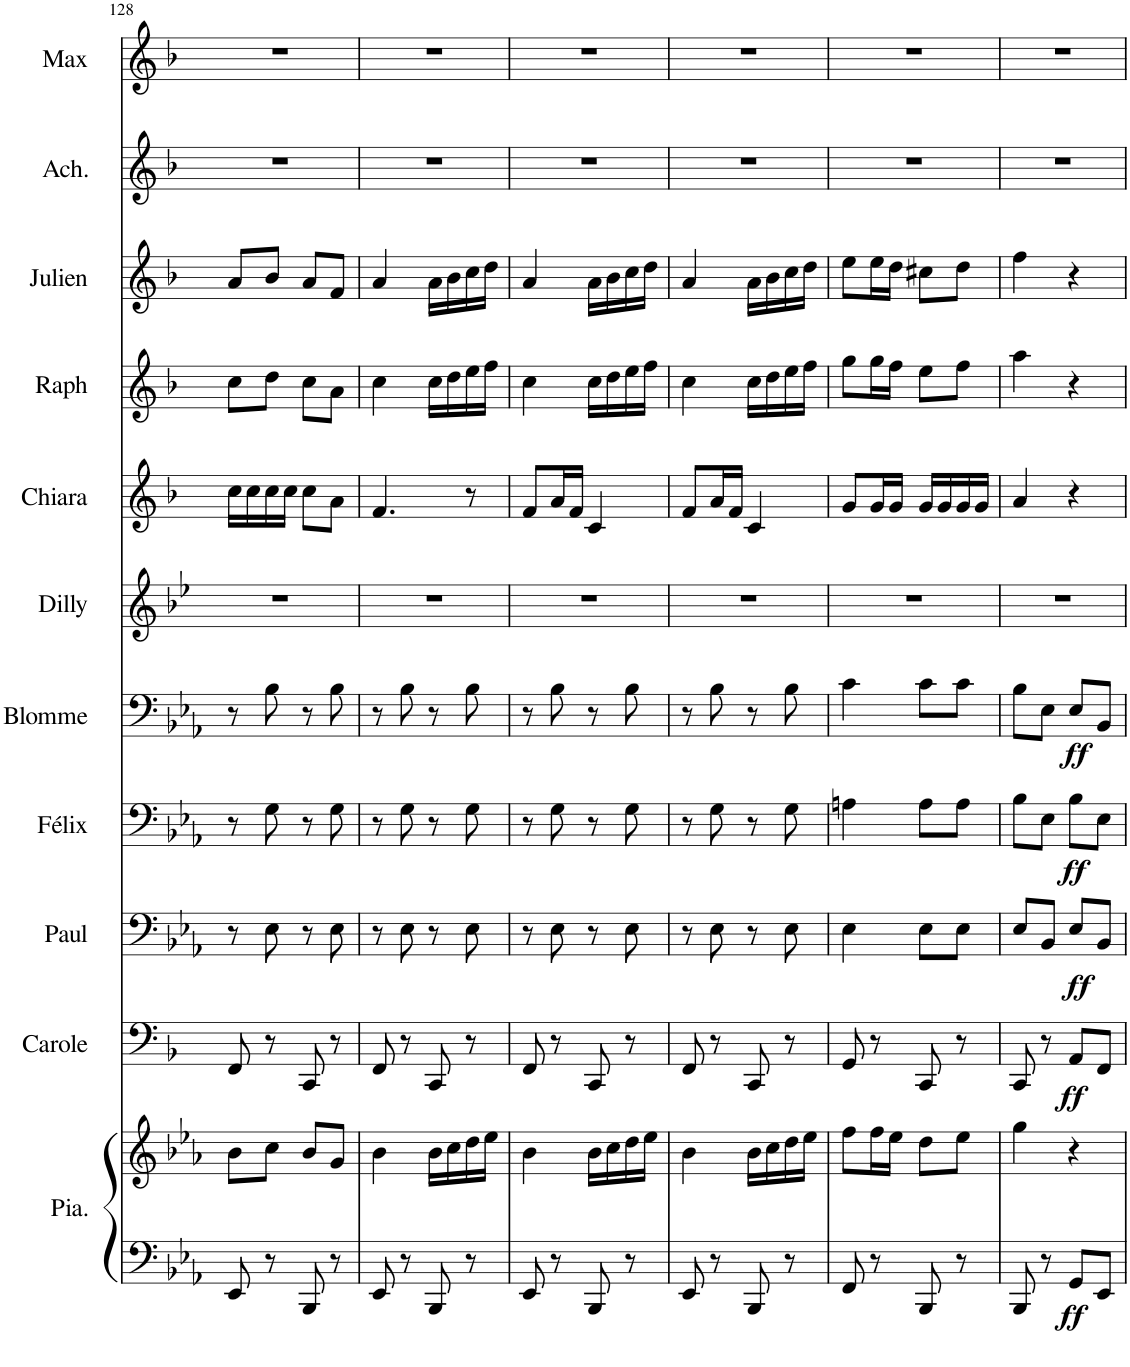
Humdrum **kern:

**kern	**kern	**dynam	**kern	**dynam	**kern	**dynam	**kern	**dynam	**kern	**dynam	**kern	**kern	**kern	**kern	**kern	**kern
*part11	*part11	*part11	*part10	*part10	*part9	*part9	*part8	*part8	*part7	*part7	*part6	*part5	*part4	*part3	*part2	*part1
*staff12	*staff11	*staff11/12	*staff10	*staff10	*staff9	*staff9	*staff8	*staff8	*staff7	*staff7	*staff6	*staff5	*staff4	*staff3	*staff2	*staff1
*I"Piano	*	*	*I"Carole	*	*I"Paul	*	*I"Félix	*	*I"Blomme	*	*I"Dilly	*I"Chiara	*I"Raphaël	*I"Frou-Frou	*I"Achille	*I"Maxime
*I'Pia.	*	*	*I'Carole	*	*I'Paul	*	*I'Félix	*	*I'Blomme	*	*I'Dilly	*I'Chiara	*I'Raph	*	*I'Ach.	*I'Max
!!LO:PB:g=z
*clefF4	*clefG2	*	*clefF4	*	*clefF4	*	*clefF4	*	*clefF4	*	*clefG2	*clefG2	*clefG2	*clefG2	*clefG2	*clefG2
*	*	*	*Trd1c2	*	*	*	*	*	*	*	*Trd4c7	*Trd1c2	*Trd1c2	*Trd1c2	*Trd1c2	*Trd1c2
*k[b-e-a-]	*k[b-e-a-]	*	*k[b-]	*	*k[b-e-a-]	*	*k[b-e-a-]	*	*k[b-e-a-]	*	*k[b-e-]	*k[b-]	*k[b-]	*k[b-]	*k[b-]	*k[b-]
*M2/4	*M2/4	*	*M2/4	*	*M2/4	*	*M2/4	*	*M2/4	*	*M2/4	*M2/4	*M2/4	*M2/4	*M2/4	*M2/4
=128	=128	=128	=128	=128	=128	=128	=128	=128	=128	=128	=128	=128	=128	=128	=128	=128
8EE-/	8b-\L	.	8FF/	.	8r	.	8r	.	8r	.	2r	16cc\LL	8cc\L	8a/L	2r	2r
.	.	.	.	.	.	.	.	.	.	.	.	16cc\	.	.	.	.
8r	8cc\J	.	8r	.	8E-\	.	8G\	.	8B-\	.	.	16cc\	8dd\J	8b-/J	.	.
.	.	.	.	.	.	.	.	.	.	.	.	16cc\JJ	.	.	.	.
8BBB-/	8b-/L	.	8CC/	.	8r	.	8r	.	8r	.	.	8cc\L	8cc\L	8a/L	.	.
8r	8g/J	.	8r	.	8E-\	.	8G\	.	8B-\	.	.	8a\J	8a\J	8f/J	.	.
=129	=129	=129	=129	=129	=129	=129	=129	=129	=129	=129	=129	=129	=129	=129	=129	=129
8EE-/	4b-\	.	8FF/	.	8r	.	8r	.	8r	.	2r	4.f/	4cc\	4a/	2r	2r
8r	.	.	8r	.	8E-\	.	8G\	.	8B-\	.	.	.	.	.	.	.
8BBB-/	16b-\LL	.	8CC/	.	8r	.	8r	.	8r	.	.	.	16cc\LL	16a\LL	.	.
.	16cc\	.	.	.	.	.	.	.	.	.	.	.	16dd\	16b-\	.	.
8r	16dd\	.	8r	.	8E-\	.	8G\	.	8B-\	.	.	8r	16ee\	16cc\	.	.
.	16ee-\JJ	.	.	.	.	.	.	.	.	.	.	.	16ff\JJ	16dd\JJ	.	.
=130	=130	=130	=130	=130	=130	=130	=130	=130	=130	=130	=130	=130	=130	=130	=130	=130
8EE-/	4b-\	.	8FF/	.	8r	.	8r	.	8r	.	2r	8f/L	4cc\	4a/	2r	2r
8r	.	.	8r	.	8E-\	.	8G\	.	8B-\	.	.	16a/L	.	.	.	.
.	.	.	.	.	.	.	.	.	.	.	.	16f/JJ	.	.	.	.
8BBB-/	16b-\LL	.	8CC/	.	8r	.	8r	.	8r	.	.	4c/	16cc\LL	16a\LL	.	.
.	16cc\	.	.	.	.	.	.	.	.	.	.	.	16dd\	16b-\	.	.
8r	16dd\	.	8r	.	8E-\	.	8G\	.	8B-\	.	.	.	16ee\	16cc\	.	.
.	16ee-\JJ	.	.	.	.	.	.	.	.	.	.	.	16ff\JJ	16dd\JJ	.	.
=131	=131	=131	=131	=131	=131	=131	=131	=131	=131	=131	=131	=131	=131	=131	=131	=131
8EE-/	4b-\	.	8FF/	.	8r	.	8r	.	8r	.	2r	8f/L	4cc\	4a/	2r	2r
8r	.	.	8r	.	8E-\	.	8G\	.	8B-\	.	.	16a/L	.	.	.	.
.	.	.	.	.	.	.	.	.	.	.	.	16f/JJ	.	.	.	.
8BBB-/	16b-\LL	.	8CC/	.	8r	.	8r	.	8r	.	.	4c/	16cc\LL	16a\LL	.	.
.	16cc\	.	.	.	.	.	.	.	.	.	.	.	16dd\	16b-\	.	.
8r	16dd\	.	8r	.	8E-\	.	8G\	.	8B-\	.	.	.	16ee\	16cc\	.	.
.	16ee-\JJ	.	.	.	.	.	.	.	.	.	.	.	16ff\JJ	16dd\JJ	.	.
=132	=132	=132	=132	=132	=132	=132	=132	=132	=132	=132	=132	=132	=132	=132	=132	=132
8FF/	8ff\L	.	8GG/	.	4E-\	.	4An\	.	4c\	.	2r	8g/L	8gg\L	8ee\L	2r	2r
8r	16ff\L	.	8r	.	.	.	.	.	.	.	.	16g/L	16gg\L	16ee\L	.	.
.	16ee-\JJ	.	.	.	.	.	.	.	.	.	.	16g/JJ	16ff\JJ	16dd\JJ	.	.
8BBB-/	8dd\L	.	8CC/	.	8E-\L	.	8A\L	.	8c\L	.	.	16g/LL	8ee\L	8cc#X\L	.	.
.	.	.	.	.	.	.	.	.	.	.	.	16g/	.	.	.	.
8r	8ee-\J	.	8r	.	8E-\J	.	8A\J	.	8c\J	.	.	16g/	8ff\J	8dd\J	.	.
.	.	.	.	.	.	.	.	.	.	.	.	16g/JJ	.	.	.	.
=133	=133	=133	=133	=133	=133	=133	=133	=133	=133	=133	=133	=133	=133	=133	=133	=133
8BBB-/	4gg\	.	8CC/	.	8E-/L	.	8B-\L	.	8B-\L	.	2r	4a/	4aa\	4ff\	2r	2r
8r	.	.	8r	.	8BB-/J	.	8E-\J	.	8E-\J	.	.	.	.	.	.	.
!	!	!LO:DY:b=2	!	!LO:DY:b	!	!LO:DY:b	!	!LO:DY:b	!	!LO:DY:b	!	!	!	!	!	!
8GG/L	4r	ff	8AA/L	ff	8E-/L	ff	8B-\L	ff	8E-/L	ff	.	4r	4r	4r	.	.
8EE-/J	.	.	8FF/J	.	8BB-/J	.	8E-\J	.	8BB-/J	.	.	.	.	.	.	.
=	=	=	=	=	=	=	=	=	=	=	=	=	=	=	=	=
*-	*-	*-	*-	*-	*-	*-	*-	*-	*-	*-	*-	*-	*-	*-	*-	*-
